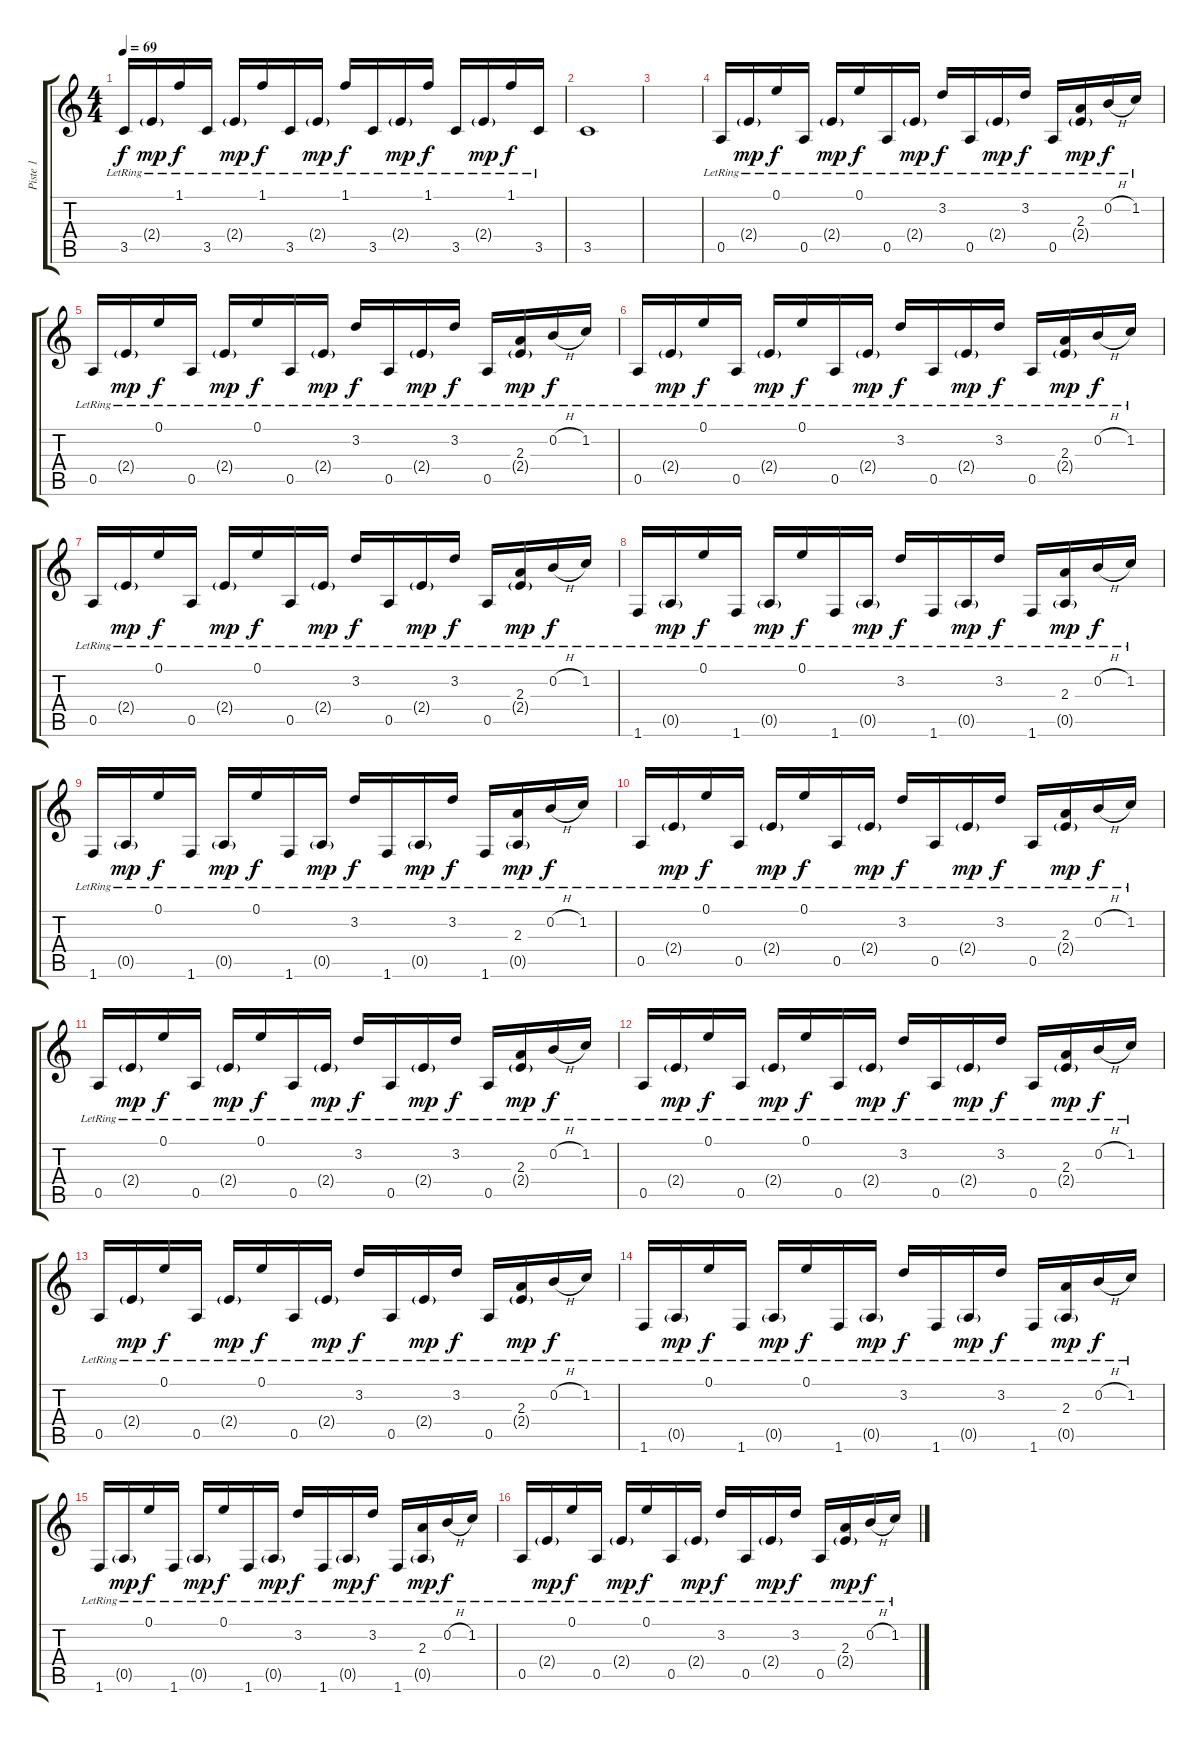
\track ("Piste 1" "Piste 1") {instrument electricguitarjazz}
\staff {score tabs}
\tuning (E4 B3 G3 D3 A2 E2) {hide}
\ts (4 4)
\tempo 69
\clef g2
\ks c
3.5{lr}.16{dy f} 2.4{g lr}.16{dy mp} 1.1{lr}.16{dy f} 3.5{lr}.16 2.4{g lr}.16{dy mp} 1.1{lr}.16{dy f} 3.5{lr}.16 2.4{g lr}.16{dy mp} 1.1{lr}.16{dy f} 3.5{lr}.16 2.4{g lr}.16{dy mp} 1.1{lr}.16{dy f} 3.5{lr}.16 2.4{g lr}.16{dy mp} 1.1{lr}.16{dy f} 3.5{lr}.16 |
3.5.1 |
|
0.5{lr}.16 2.4{g lr}.16{dy mp} 0.1{lr}.16{dy f} 0.5{lr}.16 2.4{g lr}.16{dy mp} 0.1{lr}.16{dy f} 0.5{lr}.16 2.4{g lr}.16{dy mp} 3.2{lr}.16{dy f} 0.5{lr}.16 2.4{g lr}.16{dy mp} 3.2{lr}.16{dy f} 0.5{lr}.16 (2.3{lr} 2.4{g lr}).16{dy mp} 0.2{h lr}.16{dy f} 1.2{lr}.16 |
0.5{lr}.16 2.4{g lr}.16{dy mp} 0.1{lr}.16{dy f} 0.5{lr}.16 2.4{g lr}.16{dy mp} 0.1{lr}.16{dy f} 0.5{lr}.16 2.4{g lr}.16{dy mp} 3.2{lr}.16{dy f} 0.5{lr}.16 2.4{g lr}.16{dy mp} 3.2{lr}.16{dy f} 0.5{lr}.16 (2.3{lr} 2.4{g lr}).16{dy mp} 0.2{h lr}.16{dy f} 1.2{lr}.16 |
0.5{lr}.16 2.4{g lr}.16{dy mp} 0.1{lr}.16{dy f} 0.5{lr}.16 2.4{g lr}.16{dy mp} 0.1{lr}.16{dy f} 0.5{lr}.16 2.4{g lr}.16{dy mp} 3.2{lr}.16{dy f} 0.5{lr}.16 2.4{g lr}.16{dy mp} 3.2{lr}.16{dy f} 0.5{lr}.16 (2.3{lr} 2.4{g lr}).16{dy mp} 0.2{h lr}.16{dy f} 1.2{lr}.16 |
0.5{lr}.16 2.4{g lr}.16{dy mp} 0.1{lr}.16{dy f} 0.5{lr}.16 2.4{g lr}.16{dy mp} 0.1{lr}.16{dy f} 0.5{lr}.16 2.4{g lr}.16{dy mp} 3.2{lr}.16{dy f} 0.5{lr}.16 2.4{g lr}.16{dy mp} 3.2{lr}.16{dy f} 0.5{lr}.16 (2.3{lr} 2.4{g lr}).16{dy mp} 0.2{h lr}.16{dy f} 1.2{lr}.16 |
1.6{lr}.16 0.5{g lr}.16{dy mp} 0.1{lr}.16{dy f} 1.6{lr}.16 0.5{g lr}.16{dy mp} 0.1{lr}.16{dy f} 1.6{lr}.16 0.5{g lr}.16{dy mp} 3.2{lr}.16{dy f} 1.6{lr}.16 0.5{g lr}.16{dy mp} 3.2{lr}.16{dy f} 1.6{lr}.16 (2.3{lr} 0.5{g lr}).16{dy mp} 0.2{h lr}.16{dy f} 1.2{lr}.16 |
1.6{lr}.16 0.5{g lr}.16{dy mp} 0.1{lr}.16{dy f} 1.6{lr}.16 0.5{g lr}.16{dy mp} 0.1{lr}.16{dy f} 1.6{lr}.16 0.5{g lr}.16{dy mp} 3.2{lr}.16{dy f} 1.6{lr}.16 0.5{g lr}.16{dy mp} 3.2{lr}.16{dy f} 1.6{lr}.16 (2.3{lr} 0.5{g lr}).16{dy mp} 0.2{h lr}.16{dy f} 1.2{lr}.16 |
0.5{lr}.16 2.4{g lr}.16{dy mp} 0.1{lr}.16{dy f} 0.5{lr}.16 2.4{g lr}.16{dy mp} 0.1{lr}.16{dy f} 0.5{lr}.16 2.4{g lr}.16{dy mp} 3.2{lr}.16{dy f} 0.5{lr}.16 2.4{g lr}.16{dy mp} 3.2{lr}.16{dy f} 0.5{lr}.16 (2.3{lr} 2.4{g lr}).16{dy mp} 0.2{h lr}.16{dy f} 1.2{lr}.16 |
0.5{lr}.16 2.4{g lr}.16{dy mp} 0.1{lr}.16{dy f} 0.5{lr}.16 2.4{g lr}.16{dy mp} 0.1{lr}.16{dy f} 0.5{lr}.16 2.4{g lr}.16{dy mp} 3.2{lr}.16{dy f} 0.5{lr}.16 2.4{g lr}.16{dy mp} 3.2{lr}.16{dy f} 0.5{lr}.16 (2.3{lr} 2.4{g lr}).16{dy mp} 0.2{h lr}.16{dy f} 1.2{lr}.16 |
0.5{lr}.16 2.4{g lr}.16{dy mp} 0.1{lr}.16{dy f} 0.5{lr}.16 2.4{g lr}.16{dy mp} 0.1{lr}.16{dy f} 0.5{lr}.16 2.4{g lr}.16{dy mp} 3.2{lr}.16{dy f} 0.5{lr}.16 2.4{g lr}.16{dy mp} 3.2{lr}.16{dy f} 0.5{lr}.16 (2.3{lr} 2.4{g lr}).16{dy mp} 0.2{h lr}.16{dy f} 1.2{lr}.16 |
0.5{lr}.16 2.4{g lr}.16{dy mp} 0.1{lr}.16{dy f} 0.5{lr}.16 2.4{g lr}.16{dy mp} 0.1{lr}.16{dy f} 0.5{lr}.16 2.4{g lr}.16{dy mp} 3.2{lr}.16{dy f} 0.5{lr}.16 2.4{g lr}.16{dy mp} 3.2{lr}.16{dy f} 0.5{lr}.16 (2.3{lr} 2.4{g lr}).16{dy mp} 0.2{h lr}.16{dy f} 1.2{lr}.16 |
1.6{lr}.16 0.5{g lr}.16{dy mp} 0.1{lr}.16{dy f} 1.6{lr}.16 0.5{g lr}.16{dy mp} 0.1{lr}.16{dy f} 1.6{lr}.16 0.5{g lr}.16{dy mp} 3.2{lr}.16{dy f} 1.6{lr}.16 0.5{g lr}.16{dy mp} 3.2{lr}.16{dy f} 1.6{lr}.16 (2.3{lr} 0.5{g lr}).16{dy mp} 0.2{h lr}.16{dy f} 1.2{lr}.16 |
1.6{lr}.16 0.5{g lr}.16{dy mp} 0.1{lr}.16{dy f} 1.6{lr}.16 0.5{g lr}.16{dy mp} 0.1{lr}.16{dy f} 1.6{lr}.16 0.5{g lr}.16{dy mp} 3.2{lr}.16{dy f} 1.6{lr}.16 0.5{g lr}.16{dy mp} 3.2{lr}.16{dy f} 1.6{lr}.16 (2.3{lr} 0.5{g lr}).16{dy mp} 0.2{h lr}.16{dy f} 1.2{lr}.16 |
0.5{lr}.16 2.4{g lr}.16{dy mp} 0.1{lr}.16{dy f} 0.5{lr}.16 2.4{g lr}.16{dy mp} 0.1{lr}.16{dy f} 0.5{lr}.16 2.4{g lr}.16{dy mp} 3.2{lr}.16{dy f} 0.5{lr}.16 2.4{g lr}.16{dy mp} 3.2{lr}.16{dy f} 0.5{lr}.16 (2.3{lr} 2.4{g lr}).16{dy mp} 0.2{h lr}.16{dy f} 1.2{lr}.16
